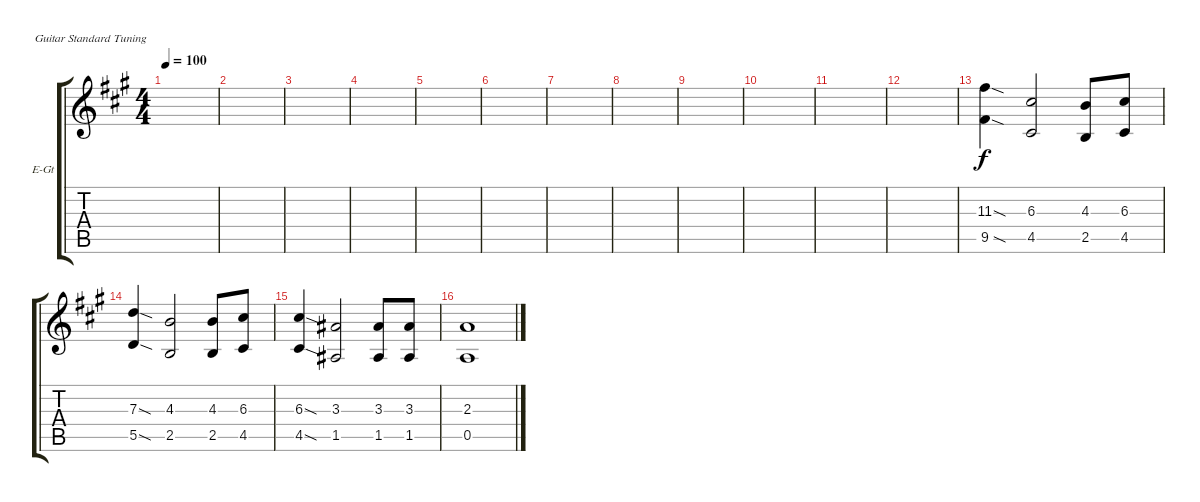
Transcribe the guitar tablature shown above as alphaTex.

\bracketExtendMode groupsimilarinstruments
\firstSystemTrackNameOrientation horizontal
\otherSystemsTrackNameOrientation horizontal
\track ("4 Guitar" "E-Gt") {instrument distortionguitar}
\staff {score tabs}
\tuning (E4 B3 G3 D3 A2 E2)
\ts (4 4)
\tempo 100
\clef g2
\scale
1.07062
\ks a
|
\scale
0.929382 |
\scale
1.07062 |
\scale
0.929382 |
\scale
1.07062 |
\scale
0.929382 |
\scale
1.07062 |
\scale
0.929382 |
\scale
1.07062 |
\scale
0.929382 |
\scale
1.07062 |
\scale
0.929382 |
\scale
1.07062 (11.3{sod} 9.5{sod}).4 (6.3 4.5).2 (4.3 2.5).8 (6.3 4.5).8 |
\scale
0.929382 (7.3{sod} 5.5{sod}).4 (4.3 2.5).2 (4.3 2.5).8 (6.3 4.5).8 |
\scale
1.07062 (6.3{sod} 4.5{sod}).4 (3.3 1.5).2 (3.3 1.5).8 (3.3 1.5).8 |
\scale
0.929382 (2.3 0.5).1
